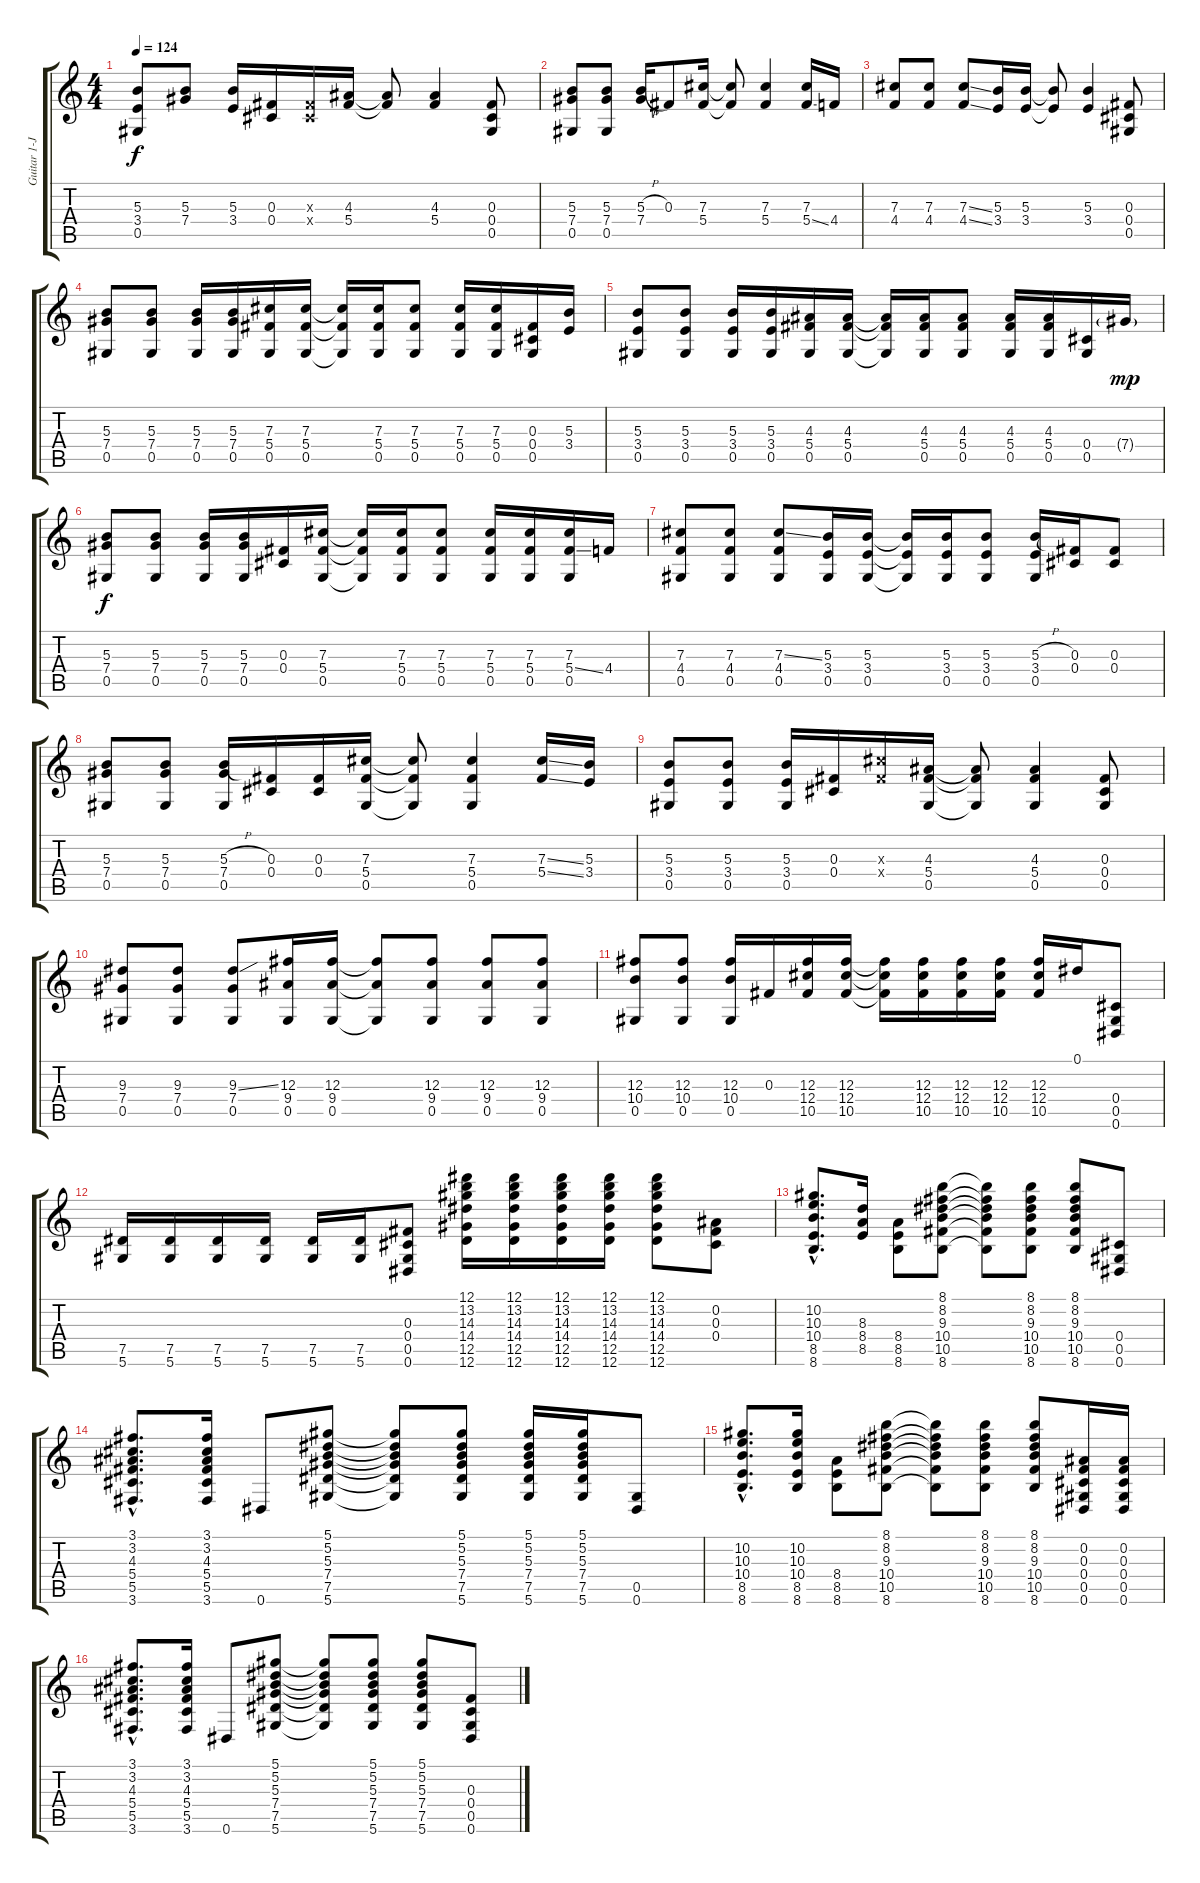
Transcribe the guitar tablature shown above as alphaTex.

\track ("Guitar 1-Jade Puget" "Guitar 1-J") {instrument overdrivenguitar}
\staff {score tabs}
\tuning (Eb4 Bb3 Gb3 Db3 Ab2 Eb2) {hide}
\ts (4 4)
\tempo 124
\clef g2
\ks c
(5.3 3.4 0.5).8{dy f} (5.3 7.4).8 (5.3 3.4).16 (0.3 0.4).16 (0.3{x} 0.4{x}).16 (4.3 5.4).16 (4.3{t} 5.4{t}).8 (4.3 5.4).4 (0.3 0.4 0.5).8 |
(5.3 7.4 0.5).8 (5.3 7.4 0.5).8 (5.3{h} 7.4).16 0.3.8 (7.3 5.4).16 (7.3{t} 5.4{t}).8 (7.3 5.4).4 (7.3 5.4{ss}).16 4.4.16 |
(7.3 4.4).8 (7.3 4.4).8 (7.3{ss} 4.4{ss}).8 (5.3 3.4).16 (5.3 3.4).16 (5.3{t} 3.4{t}).8 (5.3 3.4).4 (0.3 0.4 0.5).8 |
(5.3 7.4 0.5).8 (5.3 7.4 0.5).8 (5.3 7.4 0.5).16 (5.3 7.4 0.5).16 (7.3 5.4 0.5).16 (7.3 5.4 0.5).16 (7.3{t} 5.4{t} 0.5{t}).16 (7.3 5.4 0.5).16 (7.3 5.4 0.5).8 (7.3 5.4 0.5).16 (7.3 5.4 0.5).16 (0.3 0.4 0.5).16 (5.3 3.4).16 |
(5.3 3.4 0.5).8 (5.3 3.4 0.5).8 (5.3 3.4 0.5).16 (5.3 3.4 0.5).16 (4.3 5.4 0.5).16 (4.3 5.4 0.5).16 (4.3{t} 5.4{t} 0.5{t}).16 (4.3 5.4 0.5).16 (4.3 5.4 0.5).8 (4.3 5.4 0.5).16 (4.3 5.4 0.5).16 (0.4 0.5).16 7.4{g}.16{dy mp} |
(5.3 7.4 0.5).8{dy f} (5.3 7.4 0.5).8 (5.3 7.4 0.5).16 (5.3 7.4 0.5).16 (0.3 0.4).16 (7.3 5.4 0.5).16 (7.3{t} 5.4{t} 0.5{t}).16 (7.3 5.4 0.5).16 (7.3 5.4 0.5).8 (7.3 5.4 0.5).16 (7.3 5.4 0.5).16 (7.3 5.4{ss} 0.5).16 4.4.16 |
(7.3 4.4 0.5).8 (7.3 4.4 0.5).8 (7.3{ss} 4.4 0.5).8 (5.3 3.4 0.5).16 (5.3 3.4 0.5).16 (5.3{t} 3.4{t} 0.5{t}).16 (5.3 3.4 0.5).16 (5.3 3.4 0.5).8 (5.3{h} 3.4 0.5).16 (0.3 0.4).16 (0.3 0.4).8 |
(5.3 7.4 0.5).8 (5.3 7.4 0.5).8 (5.3{h} 7.4 0.5).16 (0.3 0.4).16 (0.3 0.4).16 (7.3 5.4 0.5).16 (7.3{t} 5.4{t} 0.5{t}).8 (7.3 5.4 0.5).4 (7.3{ss} 5.4{ss}).16 (5.3 3.4).16 |
(5.3 3.4 0.5).8 (5.3 3.4 0.5).8 (5.3 3.4 0.5).16 (0.3 0.4).16 (7.3{x} 5.4{x}).16 (4.3 5.4 0.5).16 (4.3{t} 5.4{t} 0.5{t}).8 (4.3 5.4 0.5).4 (0.3 0.4 0.5).8 |
(9.3 7.4 0.5).8 (9.3 7.4 0.5).8 (9.3{ss} 7.4 0.5).8 (12.3 9.4 0.5).16 (12.3 9.4 0.5).16 (12.3{t} 9.4{t} 0.5{t}).8 (12.3 9.4 0.5).8 (12.3 9.4 0.5).8 (12.3 9.4 0.5).8 |
(12.3 10.4 0.5).8 (12.3 10.4 0.5).8 (12.3 10.4 0.5).16 0.3.16 (12.3 12.4 10.5).16 (12.3 12.4 10.5).16 (12.3{t} 12.4{t} 10.5{t}).16 (12.3 12.4 10.5).16 (12.3 12.4 10.5).16 (12.3 12.4 10.5).16 (12.3 12.4 10.5).16 0.1.16 (0.4 0.5 0.6).8 |
(7.5 5.6).16{volume 7} (7.5 5.6).16{volume 11} (7.5 5.6).16 (7.5 5.6).16 (7.5 5.6).16 (7.5 5.6).16 (0.3 0.4 0.5 0.6).8 (12.1 13.2 14.3 14.4 12.5 12.6).16 (12.1 13.2 14.3 14.4 12.5 12.6).16 (12.1 13.2 14.3 14.4 12.5 12.6).16 (12.1 13.2 14.3 14.4 12.5 12.6).16 (12.1 13.2 14.3 14.4 12.5 12.6).8 (0.2 0.3 0.4).8 |
(10.2{hac} 10.3{hac} 10.4{hac} 8.5{hac} 8.6{hac}).8{d} (8.3 8.4 8.5).16 (8.4 8.5 8.6).8 (8.1 8.2 9.3 10.4 10.5 8.6).8 (8.1{t} 8.2{t} 9.3{t} 10.4{t} 10.5{t} 8.6{t}).8 (8.1 8.2 9.3 10.4 10.5 8.6).8 (8.1 8.2 9.3 10.4 10.5 8.6).8 (0.4 0.5 0.6).8 |
(3.1{hac} 3.2{hac} 4.3{hac} 5.4{hac} 5.5{hac} 3.6{hac}).8{d} (3.1 3.2 4.3 5.4 5.5 3.6).16 0.6.8 (5.1 5.2 5.3 7.4 7.5 5.6).8 (5.1{t} 5.2{t} 5.3{t} 7.4{t} 7.5{t} 5.6{t}).8 (5.1 5.2 5.3 7.4 7.5 5.6).8 (5.1 5.2 5.3 7.4 7.5 5.6).16 (5.1 5.2 5.3 7.4 7.5 5.6).16 (0.5 0.6).8 |
(10.2{hac} 10.3{hac} 10.4{hac} 8.5{hac} 8.6{hac}).8{d} (10.2 10.3 10.4 8.5 8.6).16 (8.4 8.5 8.6).8 (8.1 8.2 9.3 10.4 10.5 8.6).8 (8.1{t} 8.2{t} 9.3{t} 10.4{t} 10.5{t} 8.6{t}).8 (8.1 8.2 9.3 10.4 10.5 8.6).8 (8.1 8.2 9.3 10.4 10.5 8.6).8 (0.2 0.3 0.4 0.5 0.6).16 (0.2 0.3 0.4 0.5 0.6).16 |
(3.1{hac} 3.2{hac} 4.3{hac} 5.4{hac} 5.5{hac} 3.6{hac}).8{d} (3.1 3.2 4.3 5.4 5.5 3.6).16 0.6.8 (5.1 5.2 5.3 7.4 7.5 5.6).8 (5.1{t} 5.2{t} 5.3{t} 7.4{t} 7.5{t} 5.6{t}).8 (5.1 5.2 5.3 7.4 7.5 5.6).8 (5.1 5.2 5.3 7.4 7.5 5.6).8 (0.3 0.4 0.5 0.6).8
